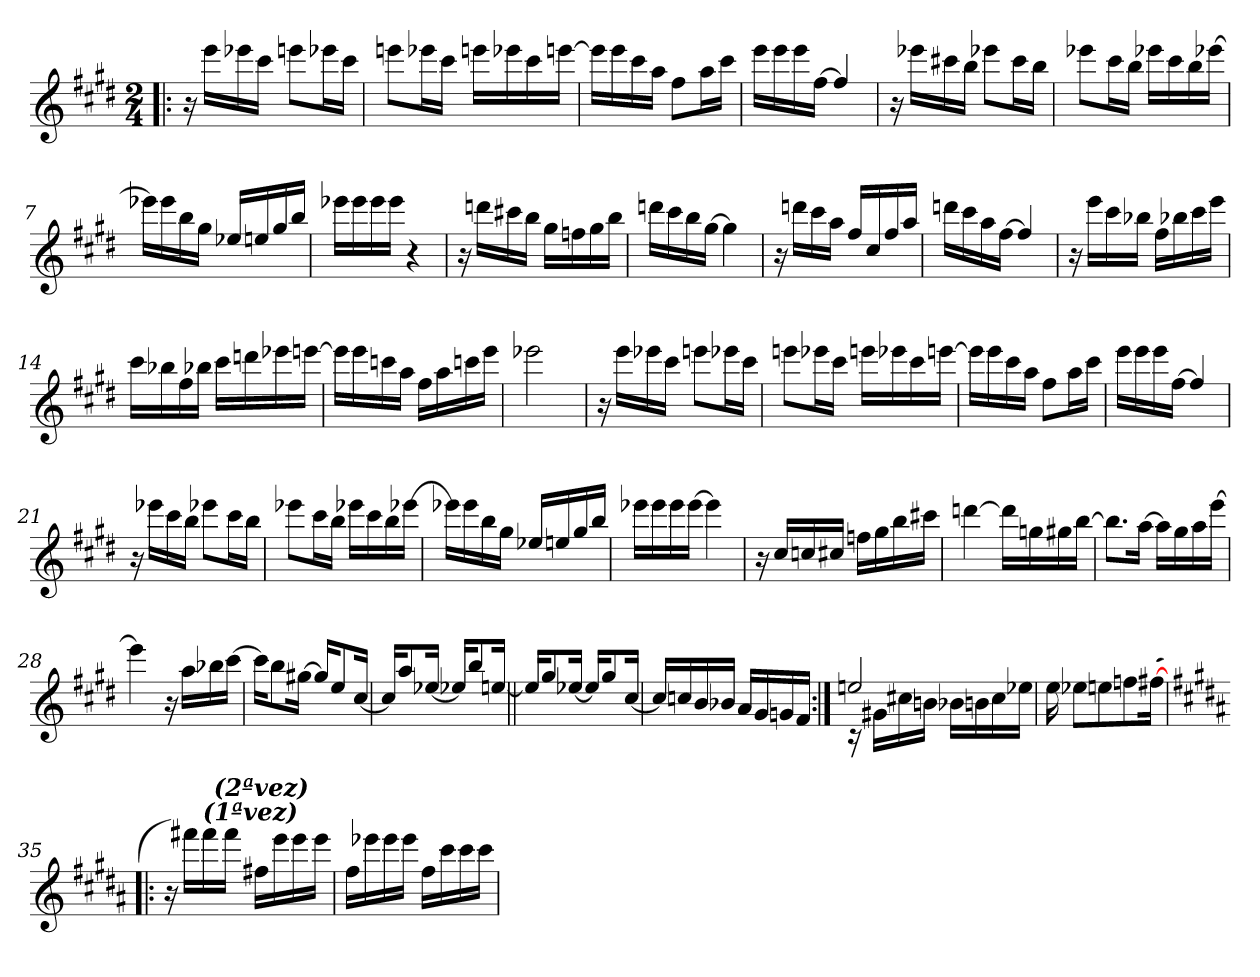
**kern
*part1
*staff1
*clefG2
*k[f#c#g#d#]
*E:
*M2/4
=1!|:
16r
16eee\LL
16eee-X\
16ccc#\JJ
8eeen\L
16eee-X\L
16ccc#\JJ
=2
8eeen\L
16eee-X\L
16ccc#\JJ
16eeen\LL
16eee-X\
16ccc#\
[16eeen\JJ
=3
16eee\LL]
16eee\
16ccc#\
16aa\JJ
8ff#\L
16aa\L
16ccc#\JJ
=4
16eee\LL
16eee\
16eee\
[16ff#\JJ
4ff#/]
!!LO:LB:g=z
=5
16r
16eee-X\LL
16ccc#X\
16bb\JJ
8eee-X\L
16ccc#\L
16bb\JJ
=6
8eee-X\L
16ccc#\L
16bb\JJ
16eee-X\LL
16ccc#\
16bb\
[16eee-X\JJ
=7
16eee-X\LL]
16eee-\
16bb\
16gg#\JJ
16ee-X/LL
16een/
16gg#/
16bb/JJ
=8
16eee-X\LL
16eee-\
16eee-\
16eee-\JJ
4r
=9
16r
16dddn\LL
16ccc#X\
16bb\JJ
16gg#\LL
16ffn\
16gg#\
16bb\JJ
!!LO:LB:g=z
=10
16dddn\LL
16ccc#\
16bb\
[16gg#\JJ
4gg#\]
=11
16r
16dddn\LL
16ccc#\
16aa\JJ
16ff#/LL
16cc#/
16ff#/
16aa/JJ
=12
16dddn\LL
16ccc#\
16aa\
[16ff#\JJ
4ff#/]
=13
16r
16eee\LL
16ccc#\
16bb-X\JJ
16ff#\LL
16bb-X\
16ccc#\
16eee\JJ
=14
16ccc#\LL
16bb-X\
16ff#\
16bb-X\JJ
16ccc#\LL
16dddn\
16eee-X\
[16eeen\JJ
!!LO:LB:g=z
=15
16eee\LL]
16eee\
16cccn\
16aa\JJ
16ff#\LL
16aa\
16cccn\
16eee\JJ
=16
2eee-X\
=17
16r
16eee\LL
16eee-X\
16ccc#\JJ
8eeen\L
16eee-X\L
16ccc#\JJ
=18
8eeen\L
16eee-X\L
16ccc#\JJ
16eeen\LL
16eee-X\
16ccc#\
[16eeen\JJ
=19
16eee\LL]
16eee\
16ccc#\
16aa\JJ
8ff#\L
16aa\L
16ccc#\JJ
=20
16eee\LL
16eee\
16eee\
[16ff#\JJ
4ff#/]
!!LO:LB:g=z
=21
16r
16eee-X\LL
16ccc#\
16bb\JJ
8eee-X\L
16ccc#\L
16bb\JJ
=22
8eee-X\L
16ccc#\L
16bb\JJ
16eee-X\LL
16ccc#\
16bb\
[16eee-X\JJ
=23
16eee-X\LL]
16eee-\
16bb\
16gg#\JJ
16ee-X/LL
16een/
16gg#/
16bb/JJ
=24
16eee-X\LL
16eee-\
16eee-\
[16eee-\JJ
4eee-\]
=25
16r
16cc#/LL
16ccn/
16cc#X/JJ
16ffn\LL
16gg#\
16bb\
16ccc#X\JJ
!!LO:LB:g=z
=26
[4dddn\
16ddd\LL]
16ggn\
16gg#X\
[16bb\JJ
=27
8.bb\L]
[16aa\Jk
16aa\LL]
16gg#\
16aa\
[16eee\JJ
=28
4eee\]
16r
16aa\LL
16bb-X\
[16ccc#\JJ
=29
16ccc#\KL]
8bb\
[16gg#X\Jk
16gg#/KL]
8ee/
[16cc#/Jk
=30
16cc#/KL]
8aa/
[16ee-X/Jk
16ee-X/KL]
8bb/
[16een/Jk
!!LO:LB:g=z
=31||
16ee/KL]
8gg#/
[16ee-X/Jk
16ee-/KL]
8gg#/
[16cc#/Jk
=32
16cc#/LL]
16ccn/
16b/
16b-X/JJ
16a/LL
16g#/
16gn/
16f#/JJ
=33:|!
*^
2een/	16rc
.	16g#X\LL
.	16cc#X\
.	16bn\JJ
.	16b-X\LL
.	16bn\
.	16cc#\
.	16ee-X\JJ
*v	*v
=34
16ee\
8ee-X\L
8een\
8ffn\
(>[16ff#X\Jk
!!LO:LB:g=z
=35!|:
*k[f#c#g#d#a#]
*B:
*^
16r)	8ryy
16fff#X\LL	.
!LO:TX:a:Bi:t=(1ªvez)	!
16fff#\	32ryy
!	!LO:TX:a:Bi:t=(2ªvez)
.	4ryy
16fff#\JJ	.
16ff#X\LL	.
16eee\	.
16eee\	.
.	16.ryy
16eee\JJ	.
*v	*v
=36
16ff#\LL
16eee-X\
16eee-\
16eee-\JJ
16ff#\LL
16ccc#\
16ccc#\
16ccc#\JJ
=
*-
